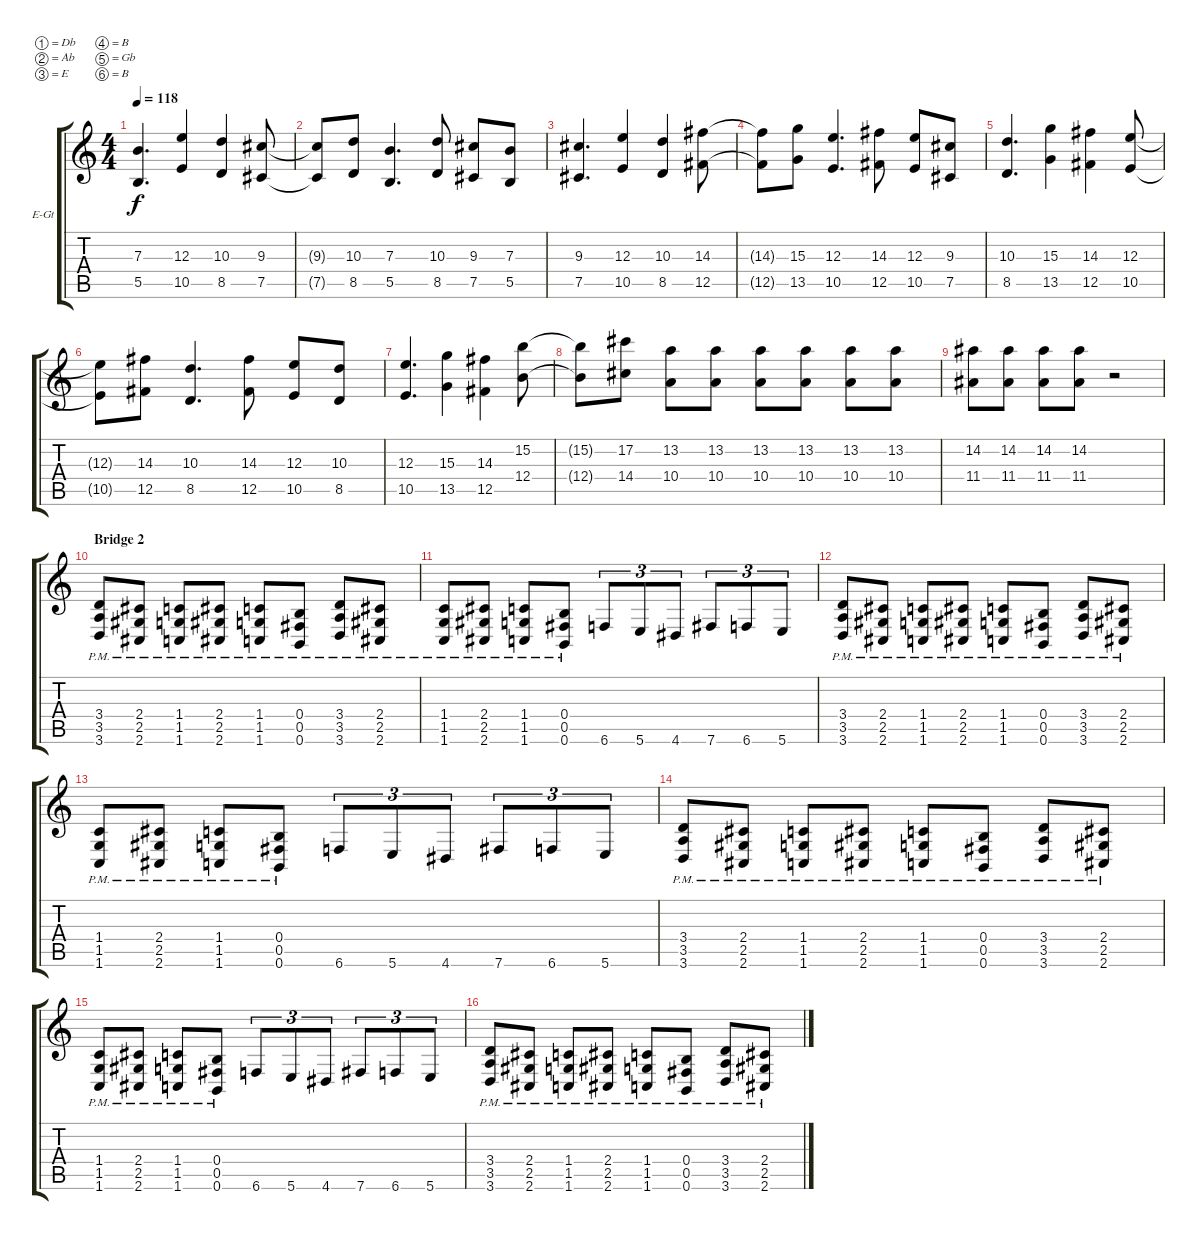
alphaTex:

\bracketExtendMode groupsimilarinstruments
\firstSystemTrackNameOrientation horizontal
\otherSystemsTrackNameOrientation horizontal
\track ("Dist 2" "E-Gt") {solo instrument electricguitarclean}
\staff {score tabs}
\tuning (Db4 Ab3 E3 B2 Gb2 B1)
\ts (4 4)
\tempo 118
\clef g2
\ks c
(5.5 7.3).4{d dy f} (10.5 12.3).4 (8.5 10.3).4 (7.5 9.3).8 |
(7.5{t} 9.3{t}).8 (8.5 10.3).8 (5.5 7.3).4{d} (8.5 10.3).8 (7.5 9.3).8 (5.5 7.3).8 |
(7.5 9.3).4{d} (10.5 12.3).4 (8.5 10.3).4 (12.5 14.3).8 |
(12.5{t} 14.3{t}).8 (13.5 15.3).8 (10.5 12.3).4{d} (12.5 14.3).8 (10.5 12.3).8 (7.5 9.3).8 |
(8.5 10.3).4{d} (13.5 15.3).4 (12.5 14.3).4 (10.5 12.3).8 |
(10.5{t} 12.3{t}).8 (12.5 14.3).8 (8.5 10.3).4{d} (12.5 14.3).8 (10.5 12.3).8 (8.5 10.3).8 |
(10.5 12.3).4{d} (13.5 15.3).4 (12.5 14.3).4 (12.4 15.2).8 |
(12.4{t} 15.2{t}).8 (14.4 17.2).8 (10.4 13.2).8 (10.4 13.2).8 (10.4 13.2).8 (10.4 13.2).8 (10.4 13.2).8 (10.4 13.2).8 |
(11.4 14.2).8 (11.4 14.2).8 (11.4 14.2).8 (11.4 14.2).8 r.2 |
\section ("" "Bridge 2")
(3.6{pm} 3.5{pm} 3.4{pm}).8 (2.6{pm} 2.5{pm} 2.4{pm}).8 (1.6{pm} 1.5{pm} 1.4{pm}).8 (2.6{pm} 2.5{pm} 2.4{pm}).8 (1.6{pm} 1.5{pm} 1.4{pm}).8 (0.6{pm} 0.5{pm} 0.4{pm}).8 (3.6{pm} 3.5{pm} 3.4{pm}).8 (2.6{pm} 2.5{pm} 2.4{pm}).8 |
(1.6{pm} 1.5{pm} 1.4{pm}).8 (2.6{pm} 2.5{pm} 2.4{pm}).8 (1.6{pm} 1.5{pm} 1.4{pm}).8 (0.6{pm} 0.5{pm} 0.4{pm}).8 6.6.8{tu (3 2)} 5.6.8{tu (3 2)} 4.6.8{tu (3 2)} 7.6.8{tu (3 2)} 6.6.8{tu (3 2)} 5.6.8{tu (3 2)} |
(3.6{pm} 3.5{pm} 3.4{pm}).8 (2.6{pm} 2.5{pm} 2.4{pm}).8 (1.6{pm} 1.5{pm} 1.4{pm}).8 (2.6{pm} 2.5{pm} 2.4{pm}).8 (1.6{pm} 1.5{pm} 1.4{pm}).8 (0.6{pm} 0.5{pm} 0.4{pm}).8 (3.6{pm} 3.5{pm} 3.4{pm}).8 (2.6{pm} 2.5{pm} 2.4{pm}).8 |
(1.6{pm} 1.5{pm} 1.4{pm}).8 (2.6{pm} 2.5{pm} 2.4{pm}).8 (1.6{pm} 1.5{pm} 1.4{pm}).8 (0.6{pm} 0.5{pm} 0.4{pm}).8 6.6.8{tu (3 2)} 5.6.8{tu (3 2)} 4.6.8{tu (3 2)} 7.6.8{tu (3 2)} 6.6.8{tu (3 2)} 5.6.8{tu (3 2)} |
(3.6{pm} 3.5{pm} 3.4{pm}).8 (2.6{pm} 2.5{pm} 2.4{pm}).8 (1.6{pm} 1.5{pm} 1.4{pm}).8 (2.6{pm} 2.5{pm} 2.4{pm}).8 (1.6{pm} 1.5{pm} 1.4{pm}).8 (0.6{pm} 0.5{pm} 0.4{pm}).8 (3.6{pm} 3.5{pm} 3.4{pm}).8 (2.6{pm} 2.5{pm} 2.4{pm}).8 |
(1.6{pm} 1.5{pm} 1.4{pm}).8 (2.6{pm} 2.5{pm} 2.4{pm}).8 (1.6{pm} 1.5{pm} 1.4{pm}).8 (0.6{pm} 0.5{pm} 0.4{pm}).8 6.6.8{tu (3 2)} 5.6.8{tu (3 2)} 4.6.8{tu (3 2)} 7.6.8{tu (3 2)} 6.6.8{tu (3 2)} 5.6.8{tu (3 2)} |
(3.6{pm} 3.5{pm} 3.4{pm}).8 (2.6{pm} 2.5{pm} 2.4{pm}).8 (1.6{pm} 1.5{pm} 1.4{pm}).8 (2.6{pm} 2.5{pm} 2.4{pm}).8 (1.6{pm} 1.5{pm} 1.4{pm}).8 (0.6{pm} 0.5{pm} 0.4{pm}).8 (3.6{pm} 3.5{pm} 3.4{pm}).8 (2.6{pm} 2.5{pm} 2.4{pm}).8
